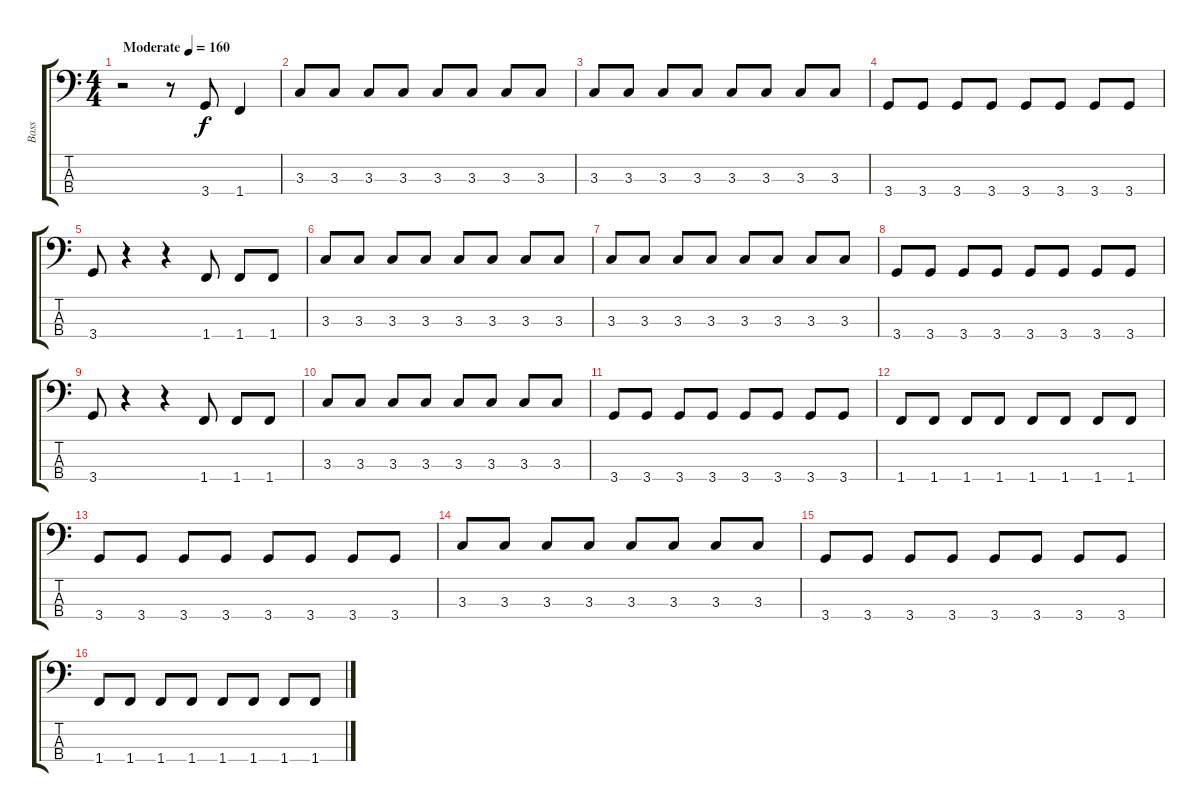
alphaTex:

\track ("Bass" "Bass") {instrument electricbassfinger}
\staff {score tabs}
\tuning (G2 D2 A1 E1) {hide}
\ts (4 4)
\tempo (160 "Moderate")
\clef f4
\ks c
r.2{dy f instrument electricbassfinger} r.8 3.4.8 1.4.4 |
3.3.8 3.3.8 3.3.8 3.3.8 3.3.8 3.3.8 3.3.8 3.3.8 |
3.3.8 3.3.8 3.3.8 3.3.8 3.3.8 3.3.8 3.3.8 3.3.8 |
3.4.8 3.4.8 3.4.8 3.4.8 3.4.8 3.4.8 3.4.8 3.4.8 |
3.4.8 r.4 r.4 1.4.8 1.4.8 1.4.8 |
3.3.8 3.3.8 3.3.8 3.3.8 3.3.8 3.3.8 3.3.8 3.3.8 |
3.3.8 3.3.8 3.3.8 3.3.8 3.3.8 3.3.8 3.3.8 3.3.8 |
3.4.8 3.4.8 3.4.8 3.4.8 3.4.8 3.4.8 3.4.8 3.4.8 |
3.4.8 r.4 r.4 1.4.8 1.4.8 1.4.8 |
3.3.8 3.3.8 3.3.8 3.3.8 3.3.8 3.3.8 3.3.8 3.3.8 |
3.4.8 3.4.8 3.4.8 3.4.8 3.4.8 3.4.8 3.4.8 3.4.8 |
1.4.8 1.4.8 1.4.8 1.4.8 1.4.8 1.4.8 1.4.8 1.4.8 |
3.4.8 3.4.8 3.4.8 3.4.8 3.4.8 3.4.8 3.4.8 3.4.8 |
3.3.8 3.3.8 3.3.8 3.3.8 3.3.8 3.3.8 3.3.8 3.3.8 |
3.4.8 3.4.8 3.4.8 3.4.8 3.4.8 3.4.8 3.4.8 3.4.8 |
1.4.8 1.4.8 1.4.8 1.4.8 1.4.8 1.4.8 1.4.8 1.4.8
